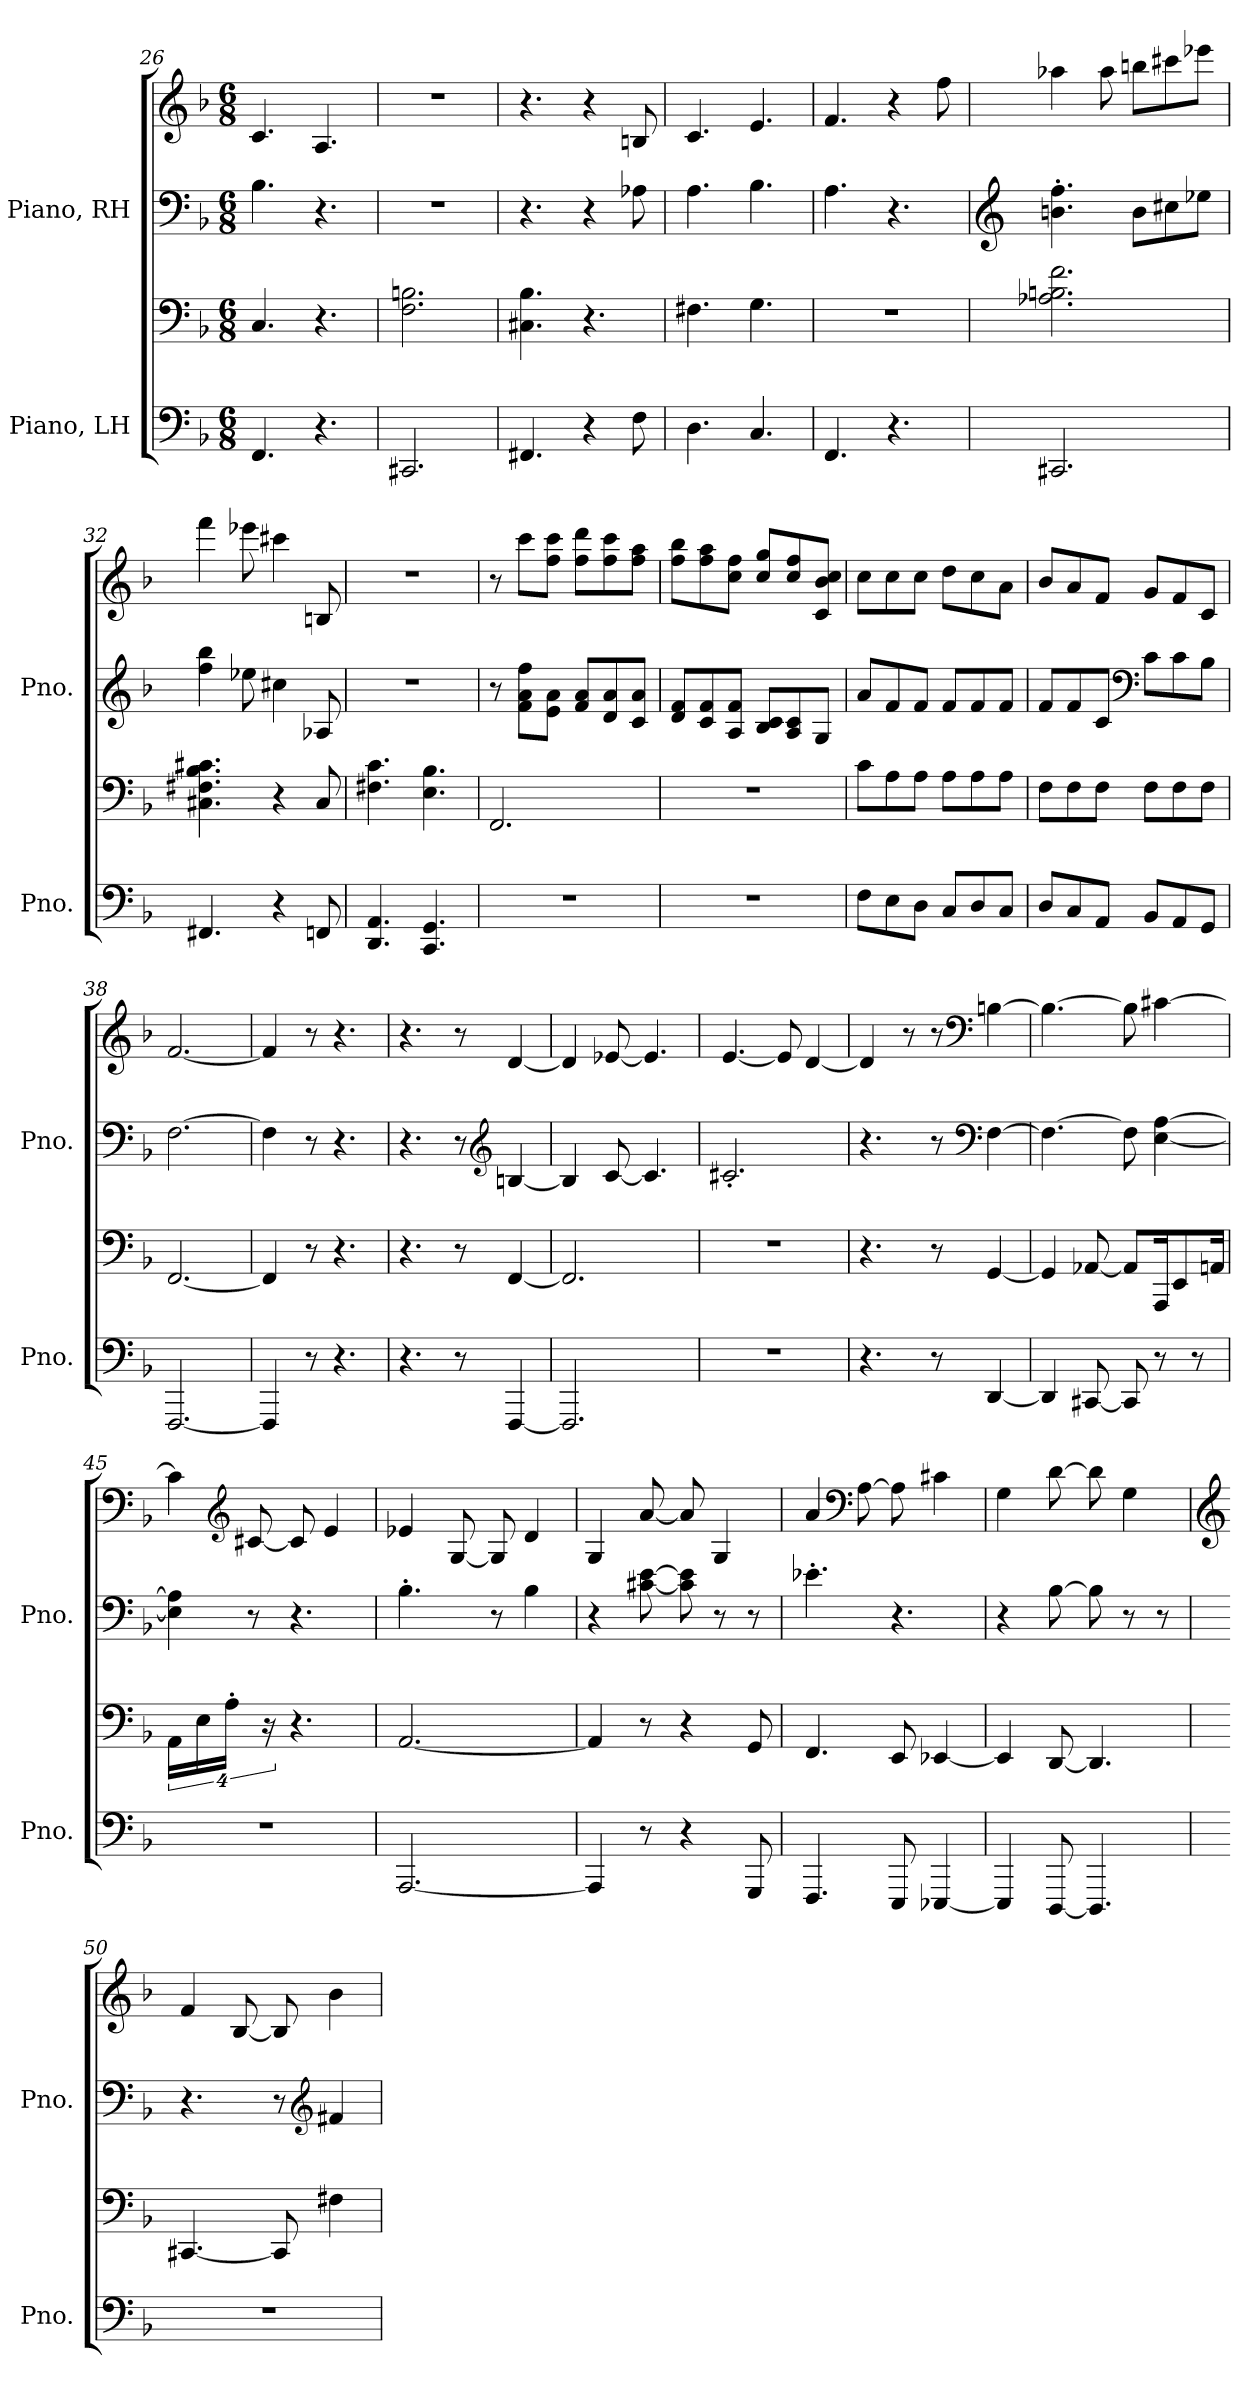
**kern	**kern	**kern	**kern
*part2	*part2	*part1	*part1
*staff4	*staff3	*staff2	*staff1
*I"Piano, LH	*	*I"Piano, RH	*
*I'Pno.	*	*I'Pno.	*
*clefF4	*clefF4	*clefF4	*clefG2
*k[b-]	*k[b-]	*k[b-]	*k[b-]
*M6/8	*M6/8	*M6/8	*M6/8
=26	=26	=26	=26
4.FF/	4.C/	4.B-\	4.c/
4.r	4.r	4.r	4.A/
=27	=27	=27	=27
2.CC#X/	2.F\ 2.Bn\	2.r	2.r
!!LO:LB:g=z
=28	=28	=28	=28
4.FF#X/	4.C#X\ 4.B-\	4.r	4.r
4r	4.r	4r	4r
8F\	.	8A-X\	8Bn/
=29	=29	=29	=29
4.D\	4.F#X\	4.A\	4.c/
4.C/	4.G\	4.B-\	4.e/
=30	=30	=30	=30
4.FF/	2.r	4.A\	4.f/
4.r	.	4.r	4r
.	.	.	8ff\
=31	=31	=31	=31
*	*	*clefG2	*
2.CC#X/	2.A-X\ 2.Bn\ 2.f\	4.bn\' 4.ff\'	4aa-X\
.	.	.	8aa-\
.	.	8b\L	8bbn\L
.	.	8cc#X\	8ccc#X\
.	.	8ee-X\J	8eee-X\J
=32	=32	=32	=32
4.FF#X/	4.C#X\ 4.F#X\ 4.B-\ 4.c#X\	4ff\ 4bb-\	4fff\
.	.	8ee-X\	8eee-X\
4r	4r	4cc#X\	4ccc#X\
8FFn/	8C#/	8A-X/	8Bn/
=33	=33	=33	=33
4.DD/ 4.AA/	4.F#X\ 4.c\	2.r	2.r
4.CC/ 4.GG/	4.E\ 4.B-\	.	.
!!LO:LB:g=z
=34	=34	=34	=34
2.r	2.FF/	8r	8r
.	.	8f\ 8a\ 8ff\L	8ccc\L
.	.	8e\ 8a\J	8ff\ 8ccc\J
.	.	8f/ 8a/L	8ff\ 8ddd\L
.	.	8d/ 8a/	8ff\ 8ccc\
.	.	8c/ 8a/J	8ff\ 8aa\J
=35	=35	=35	=35
2.r	2.r	8d/ 8f/L	8ff\ 8bb-\L
.	.	8c/ 8f/	8ff\ 8aa\
.	.	8A/ 8f/J	8cc\ 8ff\J
.	.	8B-/ 8c/L	8cc/ 8gg/L
.	.	8A/ 8c/	8cc/ 8ff/
.	.	8G/J	8c/ 8b-/ 8cc/J
=36	=36	=36	=36
8F\L	8c\L	8a/L	8cc\L
8E\	8A\	8f/	8cc\
8D\J	8A\J	8f/J	8cc\J
8C/L	8A\L	8f/L	8dd\L
8D/	8A\	8f/	8cc\
8C/J	8A\J	8f/J	8a\J
=37	=37	=37	=37
8D/L	8F\L	8f/L	8b-/L
8C/	8F\	8f/	8a/
8AA/J	8F\J	8c/J	8f/J
*	*	*clefF4	*
8BB-/L	8F\L	8c\L	8g/L
8AA/	8F\	8c\	8f/
8GG/J	8F\J	8B-\J	8c/J
=38	=38	=38	=38
[2.FFF/	[2.FF/	[2.F\	[2.f/
=39	=39	=39	=39
4FFF/]	4FF/]	4F\]	4f/]
8r	8r	8r	8r
4.r	4.r	4.r	4.r
!!LO:PB:g=z
=40	=40	=40	=40
4.r	4.r	4.r	4.r
8r	8r	8r	8r
*	*	*clefG2	*
[4FFF/	[4FF/	[4Bn/	[4d/
=41	=41	=41	=41
2.FFF/]	2.FF/]	4B/]	4d/]
.	.	[8c/	[8e-X/
.	.	4.c/]	4.e-/]
=42	=42	=42	=42
2.r	2.r	2.c#X'/	[4.e/
.	.	.	8e/]
.	.	.	[4d/
=43	=43	=43	=43
4.r	4.r	4.r	4d/]
.	.	.	8r
8r	8r	8r	8r
*	*	*clefF4	*clefF4
[4DD/	[4GG/	[4F\	[4Bn\
=44	=44	=44	=44
4DD/]	4GG/]	4.F\_	4.B\_
[8CC#X/	[8AA-X/	.	.
8CC#/]	8AA-/L]	8F\]	8B\]
8r	16AAA/K	[4E\ [4A\	[4c#X\
.	8EE/	.	.
8r	.	.	.
.	16AAn/Jk	.	.
!!LO:LB:g=z
=45	=45	=45	=45
2.r	32%3AA\L	4E\] 4A\]	4c#\]
.	32%3E\	.	.
.	32%3A'\J	.	.
*	*	*	*clefG2
.	.	8r	[8c#X/
.	32%3r	.	.
.	4.r	4.r	8c#/]
.	.	.	4e/
=46	=46	=46	=46
[2.AAA/	[2.AA/	4.B-'\	4e-X/
.	.	.	[8G/
.	.	8r	8G/]
.	.	4B-\	4d/
=47	=47	=47	=47
4AAA/]	4AA/]	4r	4G/
8r	8r	[8c#X\ [8e\	[8a/
4r	4r	8c#\] 8e\]	8a/]
.	.	8r	4G/
8GGG/	8GG/	8r	.
=48	=48	=48	=48
4.FFF/	4.FF/	4.e-X'\	4a/
*	*	*	*clefF4
.	.	.	[8A\
8EEE/	8EE/	4.r	8A\]
[4EEE-X/	[4EE-X/	.	4c#X\
=49	=49	=49	=49
4EEE-/]	4EE-/]	4r	4G\
[8DDD/	[8DD/	[8B-\	[8d\
4.DDD/]	4.DD/]	8B-\]	8d\]
.	.	8r	4G\
.	.	8r	.
!!LO:LB:g=z
=50	=50	=50	=50
*	*	*	*clefG2
2.r	[4.CC#X/	4.r	4f/
.	.	.	[8B-/
.	8CC#/]	8r	8B-/]
*	*	*clefG2	*
.	4F#X\	4f#X/	4b-\
=	=	=	=
*-	*-	*-	*-
